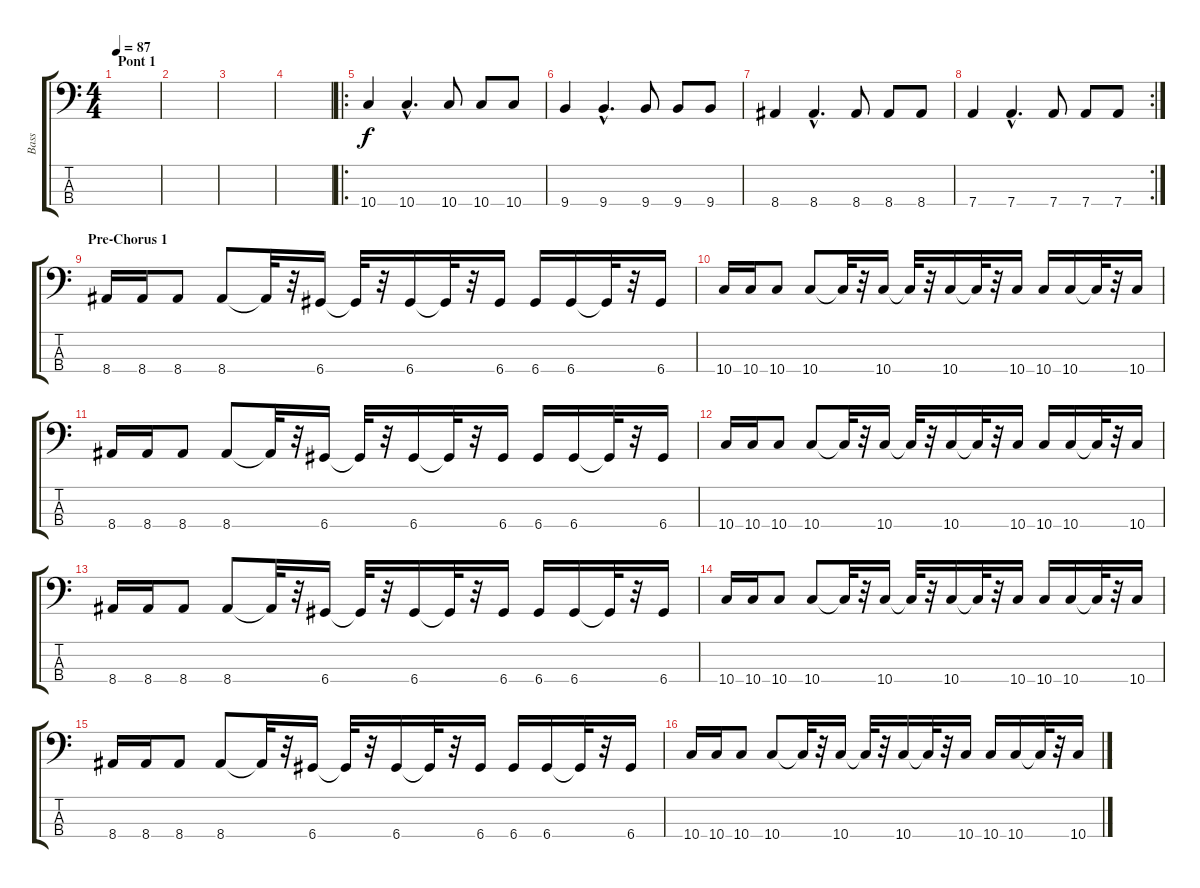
\track ("Bass" "Bass") {instrument electricbassfinger}
\staff {score tabs}
\tuning (G2 D2 A1 D1) {hide}
\ts (4 4)
\section ("" "Pont 1")
\tempo 87
\clef f4
\ks c
|
|
|
|
\ro
10.4.4{volume 12} 10.4{hac}.4{d} 10.4.8 10.4.8 10.4.8 |
9.4.4 9.4{hac}.4{d} 9.4.8 9.4.8 9.4.8 |
8.4.4 8.4{hac}.4{d} 8.4.8 8.4.8 8.4.8 |
\rc 2
7.4.4 7.4{hac}.4{d} 7.4.8 7.4.8 7.4.8 |
\section ("" "Pre-Chorus 1")
8.4.16 8.4.16 8.4.8 8.4.8 8.4{t}.32 r.32 6.4.16 6.4{t}.32 r.32 6.4.16 6.4{t}.32 r.32 6.4.16 6.4.16 6.4.16 6.4{t}.32 r.32 6.4.16 |
10.4.16 10.4.16 10.4.8 10.4.8 10.4{t}.32 r.32 10.4.16 10.4{t}.32 r.32 10.4.16 10.4{t}.32 r.32 10.4.16 10.4.16 10.4.16 10.4{t}.32 r.32 10.4.16 |
8.4.16 8.4.16 8.4.8 8.4.8 8.4{t}.32 r.32 6.4.16 6.4{t}.32 r.32 6.4.16 6.4{t}.32 r.32 6.4.16 6.4.16 6.4.16 6.4{t}.32 r.32 6.4.16 |
10.4.16 10.4.16 10.4.8 10.4.8 10.4{t}.32 r.32 10.4.16 10.4{t}.32 r.32 10.4.16 10.4{t}.32 r.32 10.4.16 10.4.16 10.4.16 10.4{t}.32 r.32 10.4.16 |
8.4.16 8.4.16 8.4.8 8.4.8 8.4{t}.32 r.32 6.4.16 6.4{t}.32 r.32 6.4.16 6.4{t}.32 r.32 6.4.16 6.4.16 6.4.16 6.4{t}.32 r.32 6.4.16 |
10.4.16 10.4.16 10.4.8 10.4.8 10.4{t}.32 r.32 10.4.16 10.4{t}.32 r.32 10.4.16 10.4{t}.32 r.32 10.4.16 10.4.16 10.4.16 10.4{t}.32 r.32 10.4.16 |
8.4.16 8.4.16 8.4.8 8.4.8 8.4{t}.32 r.32 6.4.16 6.4{t}.32 r.32 6.4.16 6.4{t}.32 r.32 6.4.16 6.4.16 6.4.16 6.4{t}.32 r.32 6.4.16 |
10.4.16 10.4.16 10.4.8 10.4.8 10.4{t}.32 r.32 10.4.16 10.4{t}.32 r.32 10.4.16 10.4{t}.32 r.32 10.4.16 10.4.16 10.4.16 10.4{t}.32 r.32 10.4.16
